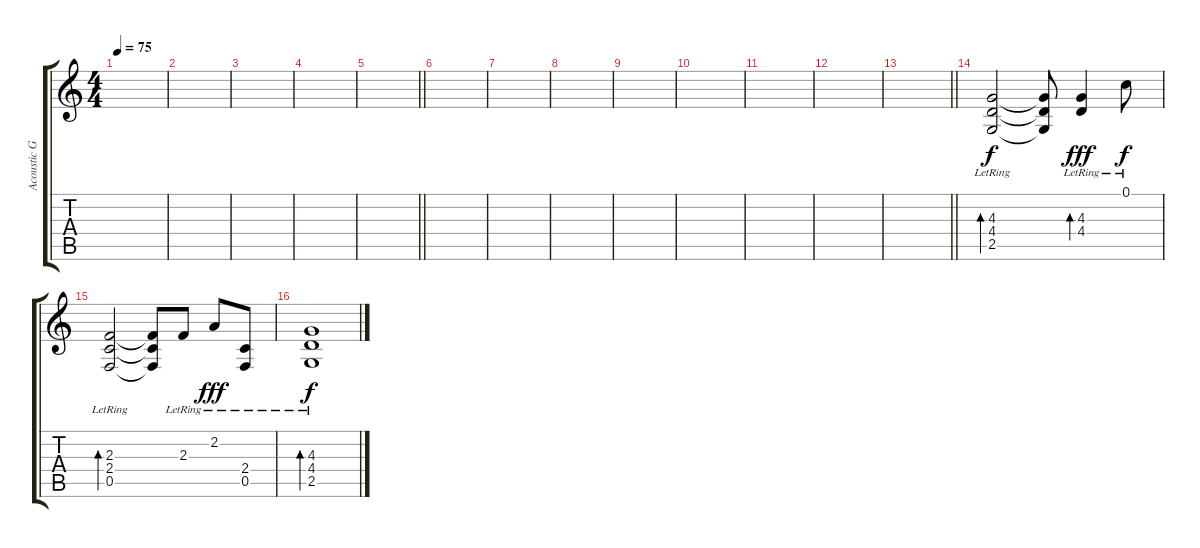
\track ("Acoustic Guitar" "Acoustic G") {instrument electricguitarclean}
\staff {score tabs}
\tuning (C4 G3 Eb3 Bb2 F2 C2) {hide}
\ts (4 4)
\tempo 75
\clef g2
\ks c
|
|
|
|
\barLineRight lightlight
|
|
|
|
|
|
|
|
\barLineRight lightlight
|
(4.3{lr} 4.4{lr} 2.5{lr}).2{bd 240 dy f} (4.3{t} 4.4{t} 2.5{t}).8 (4.3{lr} 4.4{lr}).4{bd 60 dy fff} 0.1{lr}.8{dy f} |
(2.3{lr} 2.4{lr} 0.5{lr}).2{bd 240} (2.3{t} 2.4{t} 0.5{t}).8 2.3{lr}.8 2.2{lr}.8{dy fff} (2.4{lr} 0.5{lr}).8 |
(4.3{lr} 4.4{lr} 2.5{lr}).1{bd 240 dy f}
